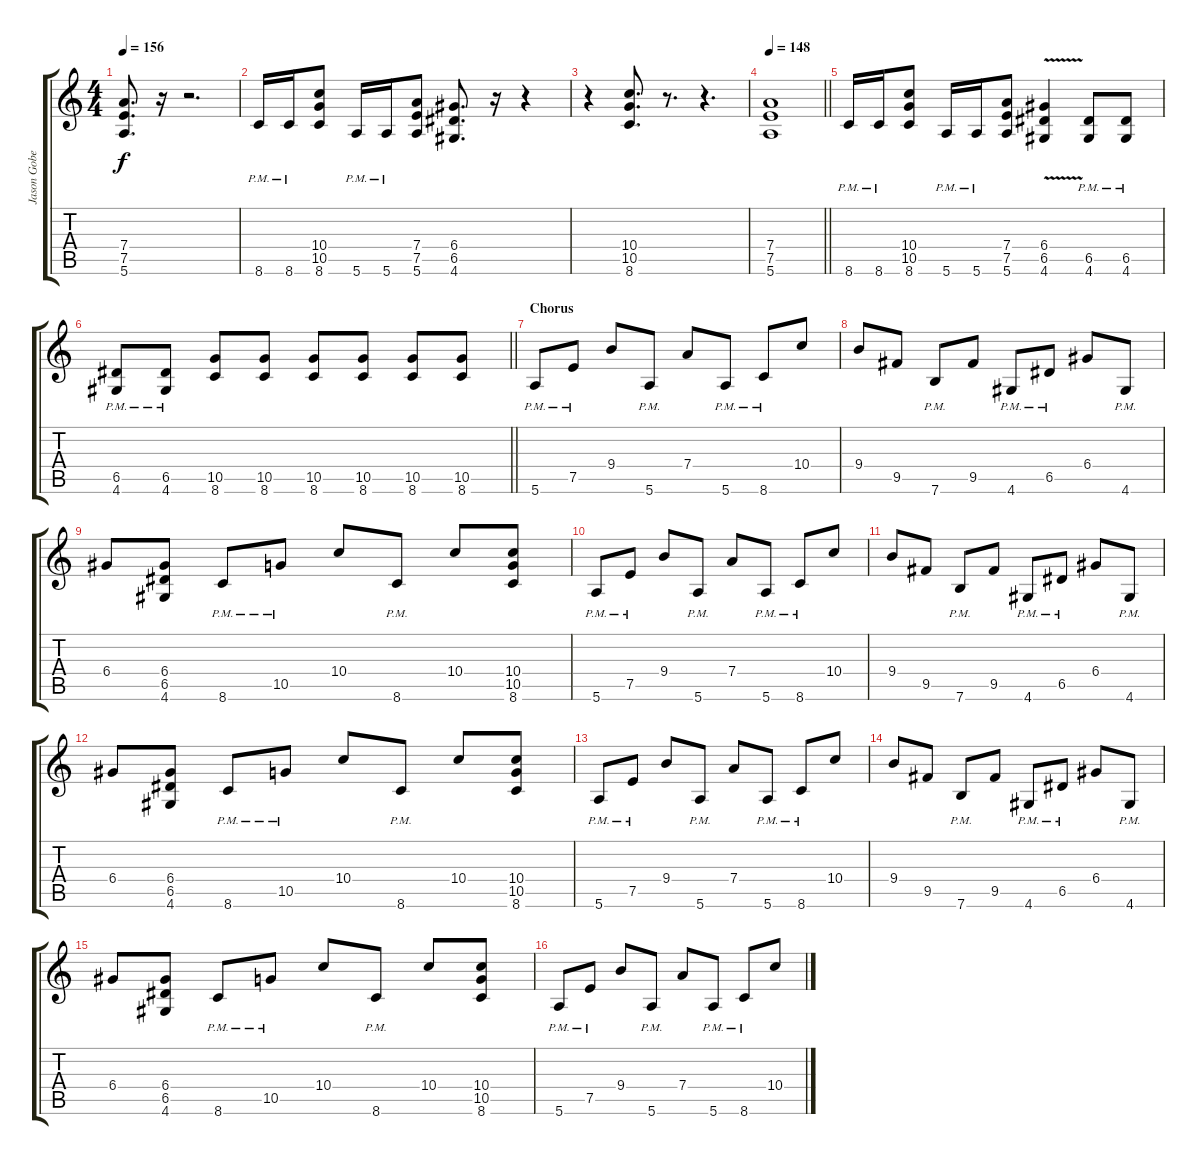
\track ("Jason Gobel" "Jason Gobe") {instrument distortionguitar}
\staff {score tabs}
\tuning (E4 B3 G3 D3 A2 E2) {hide}
\ts (4 4)
\tempo 156
\clef g2
\ks c
(7.4 7.5 5.6).8{d dy f} r.16 r.2{d} |
8.6{pm}.16 8.6{pm}.16 (10.4 10.5 8.6).8 5.6{pm}.16 5.6{pm}.16 (7.4 7.5 5.6).8 (6.4 6.5 4.6).8{d} r.16 r.4 |
r.4 (10.4 10.5 8.6).8{d} r.8{d} r.4{d} |
\tempo 148
\barLineRight lightlight
(7.4 7.5 5.6).1 |
8.6{pm}.16 8.6{pm}.16 (10.4 10.5 8.6).8 5.6{pm}.16 5.6{pm}.16 (7.4 7.5 5.6).8 (6.4{v} 6.5{v} 4.6{v}).4 (6.5{pm} 4.6{pm}).8 (6.5{pm} 4.6{pm}).8 |
\barLineRight lightlight
(6.5{pm} 4.6{pm}).8 (6.5{pm} 4.6{pm}).8 (10.5 8.6).8 (10.5 8.6).8 (10.5 8.6).8 (10.5 8.6).8 (10.5 8.6).8 (10.5 8.6).8 |
\section ("" "Chorus")
5.6{pm}.8 7.5{pm}.8 9.4.8 5.6{pm}.8 7.4.8 5.6{pm}.8 8.6{pm}.8 10.4.8 |
9.4.8 9.5.8 7.6{pm}.8 9.5.8 4.6{pm}.8 6.5{pm}.8 6.4.8 4.6{pm}.8 |
6.4.8 (6.4 6.5 4.6).8 8.6{pm}.8 10.5{pm}.8 10.4.8 8.6{pm}.8 10.4.8 (10.4 10.5 8.6).8 |
5.6{pm}.8 7.5{pm}.8 9.4.8 5.6{pm}.8 7.4.8 5.6{pm}.8 8.6{pm}.8 10.4.8 |
9.4.8 9.5.8 7.6{pm}.8 9.5.8 4.6{pm}.8 6.5{pm}.8 6.4.8 4.6{pm}.8 |
6.4.8 (6.4 6.5 4.6).8 8.6{pm}.8 10.5{pm}.8 10.4.8 8.6{pm}.8 10.4.8 (10.4 10.5 8.6).8 |
5.6{pm}.8 7.5{pm}.8 9.4.8 5.6{pm}.8 7.4.8 5.6{pm}.8 8.6{pm}.8 10.4.8 |
9.4.8 9.5.8 7.6{pm}.8 9.5.8 4.6{pm}.8 6.5{pm}.8 6.4.8 4.6{pm}.8 |
6.4.8 (6.4 6.5 4.6).8 8.6{pm}.8 10.5{pm}.8 10.4.8 8.6{pm}.8 10.4.8 (10.4 10.5 8.6).8 |
5.6{pm}.8 7.5{pm}.8 9.4.8 5.6{pm}.8 7.4.8 5.6{pm}.8 8.6{pm}.8 10.4.8
